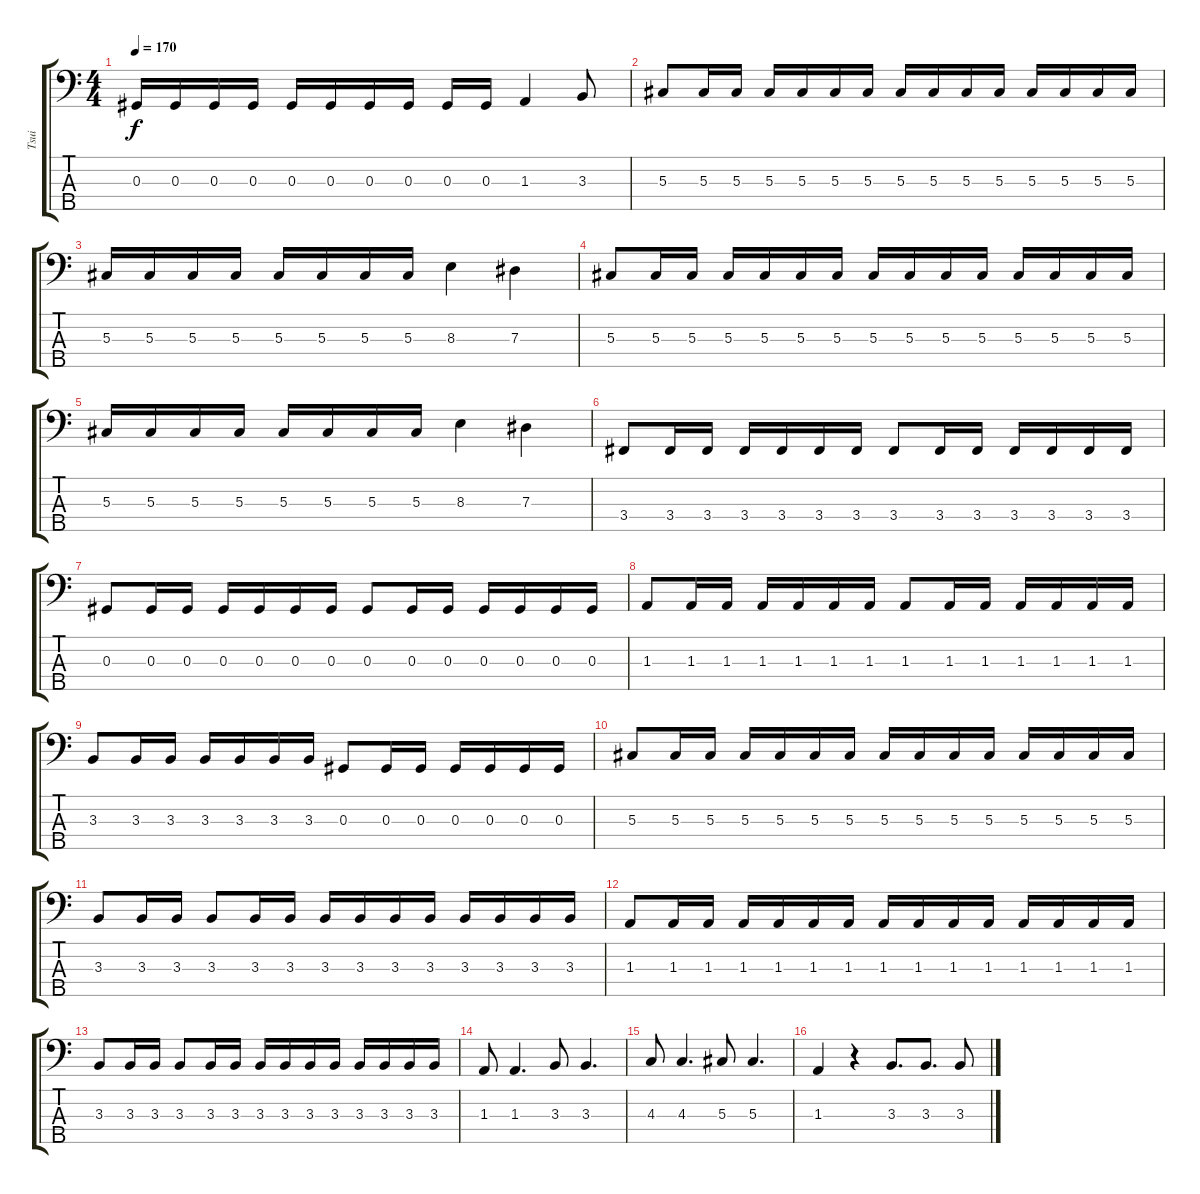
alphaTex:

\track ("Tsui" "Tsui") {instrument electricbassfinger}
\staff {score tabs}
\tuning (Gb2 Db2 Ab1 Eb1 Bb0) {hide}
\ts (4 4)
\tempo 170
\clef f4
\ks c
0.3.16{dy f} 0.3.16 0.3.16 0.3.16 0.3.16 0.3.16 0.3.16 0.3.16 0.3.16 0.3.16 1.3.4 3.3.8 |
5.3.8 5.3.16 5.3.16 5.3.16 5.3.16 5.3.16 5.3.16 5.3.16 5.3.16 5.3.16 5.3.16 5.3.16 5.3.16 5.3.16 5.3.16 |
5.3.16 5.3.16 5.3.16 5.3.16 5.3.16 5.3.16 5.3.16 5.3.16 8.3.4 7.3.4 |
5.3.8 5.3.16 5.3.16 5.3.16 5.3.16 5.3.16 5.3.16 5.3.16 5.3.16 5.3.16 5.3.16 5.3.16 5.3.16 5.3.16 5.3.16 |
5.3.16 5.3.16 5.3.16 5.3.16 5.3.16 5.3.16 5.3.16 5.3.16 8.3.4 7.3.4 |
3.4.8 3.4.16 3.4.16 3.4.16 3.4.16 3.4.16 3.4.16 3.4.8 3.4.16 3.4.16 3.4.16 3.4.16 3.4.16 3.4.16 |
0.3.8 0.3.16 0.3.16 0.3.16 0.3.16 0.3.16 0.3.16 0.3.8 0.3.16 0.3.16 0.3.16 0.3.16 0.3.16 0.3.16 |
1.3.8 1.3.16 1.3.16 1.3.16 1.3.16 1.3.16 1.3.16 1.3.8 1.3.16 1.3.16 1.3.16 1.3.16 1.3.16 1.3.16 |
3.3.8 3.3.16 3.3.16 3.3.16 3.3.16 3.3.16 3.3.16 0.3.8 0.3.16 0.3.16 0.3.16 0.3.16 0.3.16 0.3.16 |
5.3.8 5.3.16 5.3.16 5.3.16 5.3.16 5.3.16 5.3.16 5.3.16 5.3.16 5.3.16 5.3.16 5.3.16 5.3.16 5.3.16 5.3.16 |
3.3.8 3.3.16 3.3.16 3.3.8 3.3.16 3.3.16 3.3.16 3.3.16 3.3.16 3.3.16 3.3.16 3.3.16 3.3.16 3.3.16 |
1.3.8 1.3.16 1.3.16 1.3.16 1.3.16 1.3.16 1.3.16 1.3.16 1.3.16 1.3.16 1.3.16 1.3.16 1.3.16 1.3.16 1.3.16 |
3.3.8 3.3.16 3.3.16 3.3.8 3.3.16 3.3.16 3.3.16 3.3.16 3.3.16 3.3.16 3.3.16 3.3.16 3.3.16 3.3.16 |
1.3.8 1.3.4{d} 3.3.8 3.3.4{d} |
4.3.8 4.3.4{d} 5.3.8 5.3.4{d} |
1.3.4 r.4 3.3.8{d} 3.3.8{d} 3.3.8
